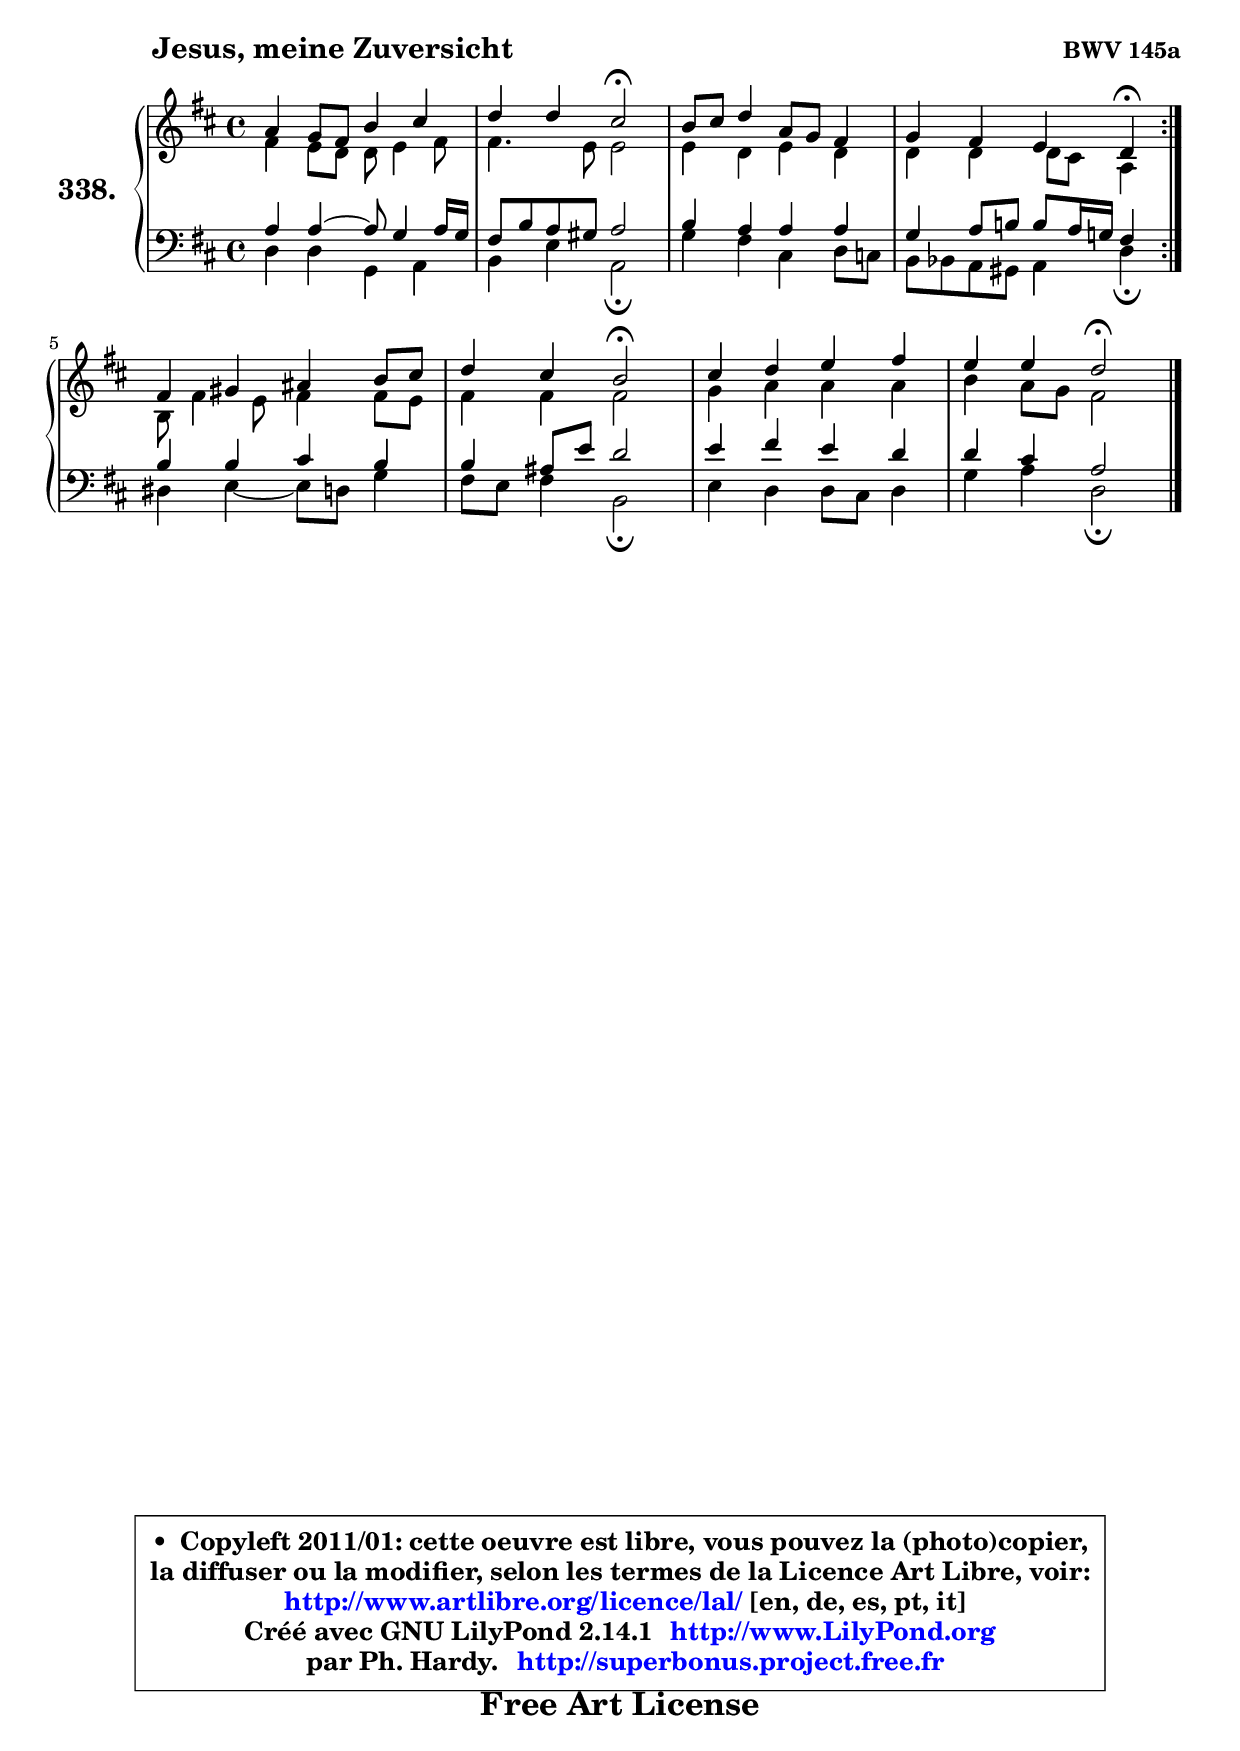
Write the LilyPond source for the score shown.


\version "2.14.1"

    \paper {
%	system-system-spacing #'padding = #0.1
%	score-system-spacing #'padding = #0.1
%	ragged-bottom = ##f
%	ragged-last-bottom = ##f
	}

    \header {
      opus = \markup { \bold "BWV 145a" }
      piece = \markup { \hspace #9 \fontsize #2 \bold "Jesus, meine Zuversicht" }
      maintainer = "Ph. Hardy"
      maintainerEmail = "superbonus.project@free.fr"
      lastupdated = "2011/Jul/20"
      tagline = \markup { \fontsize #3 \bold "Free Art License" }
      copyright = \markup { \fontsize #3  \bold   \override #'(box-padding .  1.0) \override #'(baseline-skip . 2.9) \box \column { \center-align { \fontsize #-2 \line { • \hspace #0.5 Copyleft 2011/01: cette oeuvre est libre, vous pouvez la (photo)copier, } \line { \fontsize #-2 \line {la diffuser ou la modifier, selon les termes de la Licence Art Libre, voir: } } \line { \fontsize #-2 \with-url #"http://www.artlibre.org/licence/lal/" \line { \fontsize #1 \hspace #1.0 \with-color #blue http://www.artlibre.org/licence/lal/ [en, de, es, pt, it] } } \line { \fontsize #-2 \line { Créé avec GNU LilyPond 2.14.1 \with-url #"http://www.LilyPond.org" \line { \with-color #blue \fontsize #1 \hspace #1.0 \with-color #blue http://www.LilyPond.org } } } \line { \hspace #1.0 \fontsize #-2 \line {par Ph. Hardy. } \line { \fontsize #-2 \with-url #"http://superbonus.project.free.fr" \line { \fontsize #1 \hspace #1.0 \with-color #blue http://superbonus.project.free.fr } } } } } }

	  }

  guidemidi = {
	\repeat volta 2 {
        R1 |
        r2 \tempo 4 = 34 r2 \tempo 4 = 78 |
        R1 |
        r2. \tempo 4 = 30 r4 \tempo 4 = 78 | } %fin du repeat
        R1 |
        r2 \tempo 4 = 34 r2 \tempo 4 = 78 |
        R1 |
        r2 \tempo 4 = 34 r2 |
	}

  upper = {
	\time 4/4
	\key d \major
	\clef treble
	\voiceOne
	<< { 
	% SOPRANO
	\set Voice.midiInstrument = "acoustic grand"
	\relative c'' {
	\repeat volta 2 {
        a4 g8 fis b4 cis |
        d4 d cis2\fermata |
        b8 cis d4 a8 g fis4 |
        g4 fis e d4\fermata | } %fin du repeat
        fis4 gis ais b8 cis |
        d4 cis b2\fermata |
        cis4 d e fis |
        e4 e d2\fermata |
        \bar "|."
	} % fin de relative
	}

	\context Voice="1" { \voiceTwo 
	% ALTO
	\set Voice.midiInstrument = "acoustic grand"
	\relative c' {
	\repeat volta 2 {
        fis4 e8 d d e4 fis8 |
        fis4. e8 e2 |
        e4 d e d |
        d4 d d8 cis a4 | } %fin du repeat
        b8 fis'4 e8 fis4 fis8 e |
        fis4 fis fis2 |
        g4 a a a |
        b4 a8 g fis2 |
        \bar "|."
	} % fin de relative
	\oneVoice
	} >>
	}

    lower = {
	\time 4/4
	\key d \major
	\clef bass
	\voiceOne
	<< { 
	% TENOR
	\set Voice.midiInstrument = "acoustic grand"
	\relative c' {
	\repeat volta 2 {
        a4 a4 ~ a8 g4 a16 g |
        fis8 b a gis a2 |
        b4 a a a |
        g4 a8 b! b a16 g! fis4 | } %fin du repeat
        b4 b cis b |
        b4 ais8 e' d2 |
        e4 fis e d |
        d4 cis a2 |
        \bar "|."
	} % fin de relative
	}
	\context Voice="1" { \voiceTwo 
	% BASS
	\set Voice.midiInstrument = "acoustic grand"
	\relative c {
	\repeat volta 2 {
        d4 d g, a |
        b4 e a,2\fermata |
        g'4 fis cis d8 c |
        b8 bes a gis a4 d4\fermata | } %fin du repeat
        dis4 e4 ~ e8 d g4 |
        fis8 e fis4 b,2\fermata |
        e4 d d8 cis d4 |
        g4 a d,2\fermata |
        \bar "|."
	} % fin de relative
	\oneVoice
	} >>
	}


    \score { 

	\new PianoStaff <<
	\set PianoStaff.instrumentName = \markup { \bold \huge "338." }
	\new Staff = "upper" \upper
	\new Staff = "lower" \lower
	>>

    \layout {
%	ragged-last = ##f
	   }

         } % fin de score

  \score {
    \unfoldRepeats { << \guidemidi \upper \lower >> }
    \midi {
    \context {
     \Staff
      \remove "Staff_performer"
               }

     \context {
      \Voice
       \consists "Staff_performer"
                }

     \context { 
      \Score
      tempoWholesPerMinute = #(ly:make-moment 78 4)
		}
	    }
	}

